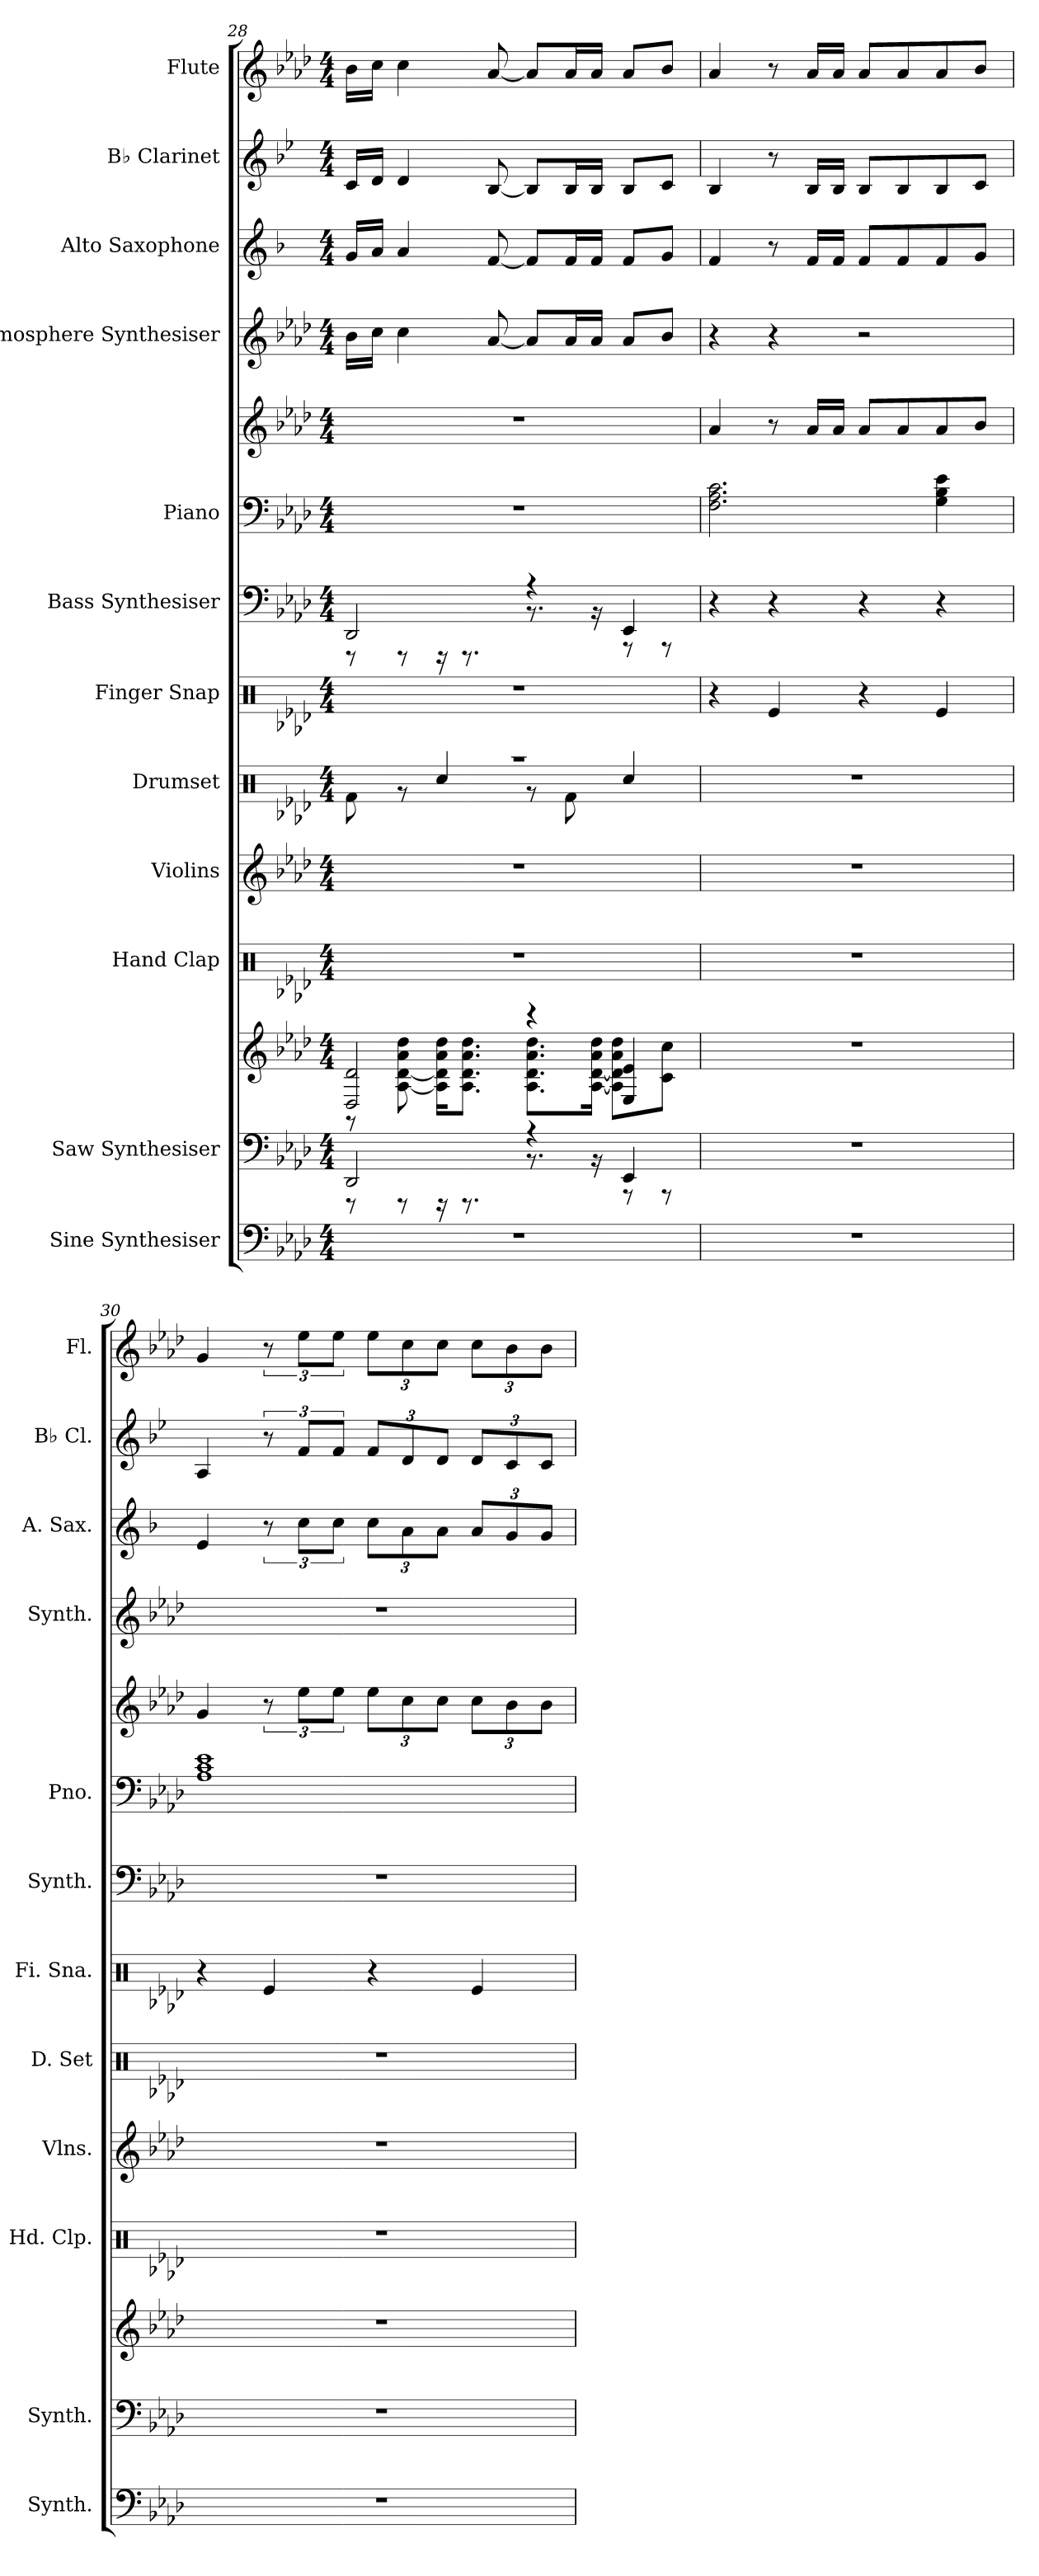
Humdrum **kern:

**kern	**kern	**kern	**kern	**kern	**kern	**kern	**kern	**kern	**kern	**kern	**kern	**kern	**kern
*part12	*part11	*part11	*part10	*part9	*part8	*part7	*part6	*part5	*part5	*part4	*part3	*part2	*part1
*staff14	*staff13	*staff12	*staff11	*staff10	*staff9	*staff8	*staff7	*staff6	*staff5	*staff4	*staff3	*staff2	*staff1
*I"Sine Synthesiser	*I"Saw Synthesiser	*	*I"Hand Clap	*I"Violins	*I"Drumset	*I"Finger Snap	*I"Bass Synthesiser	*I"Piano	*	*I"Atmosphere Synthesiser	*I"Alto Saxophone	*I"B♭ Clarinet	*I"Flute
*I'Synth.	*I'Synth.	*	*I'Hd. Clp.	*I'Vlns.	*I'D. Set	*I'Fi. Sna.	*I'Synth.	*I'Pno.	*	*I'Synth.	*I'A. Sax.	*I'B♭ Cl.	*I'Fl.
*clefF4	*clefF4	*clefG2	*clefX	*clefG2	*clefX	*clefX	*clefF4	*clefF4	*clefG2	*clefG2	*clefG2	*clefG2	*clefG2
*	*	*	*	*	*	*	*	*	*	*	*ITrd5c9	*ITrd1c2	*
*k[b-e-a-d-]	*k[b-e-a-d-]	*k[b-e-a-d-]	*k[b-e-a-d-]	*k[b-e-a-d-]	*k[b-e-a-d-]	*k[b-e-a-d-]	*k[b-e-a-d-]	*k[b-e-a-d-]	*k[b-e-a-d-]	*k[b-e-a-d-]	*k[b-e-a-d-]	*k[b-e-a-d-]	*k[b-e-a-d-]
*M4/4	*M4/4	*M4/4	*M4/4	*M4/4	*M4/4	*M4/4	*M4/4	*M4/4	*M4/4	*M4/4	*M4/4	*M4/4	*M4/4
=28	=28	=28	=28	=28	=28	=28	=28	=28	=28	=28	=28	=28	=28
*	*^	*^	*	*	*^	*	*^	*	*	*	*	*	*
1r	2DD-/	8r	2D-/ 2d-/	8r	1r	1r	1r	8Rf\	1r	2DD-/	8r	1r	1r	16b-\LL	16B-/LL	16B-/LL	16b-\LL
.	.	.	.	.	.	.	.	.	.	.	.	.	.	16cc\JJ	16c/JJ	16c/JJ	16cc\JJ
.	.	8r	.	[8A-\ [8d-\ 8a-\ 8dd-\	.	.	.	8r	.	.	8r	.	.	4cc\	4c/	4c/	4cc\
.	.	16r	.	16A-\] 16d-\] 16a-\ 16dd-\KL	.	.	.	4Rcc/	.	.	16r	.	.	.	.	.	.
.	.	8.r	.	8.A-\ 8.d-\ 8.a-\ 8.dd-\J	.	.	.	.	.	.	8.r	.	.	.	.	.	.
.	.	.	.	.	.	.	.	.	.	.	.	.	.	[8a-/	[8A-/	[8A-/	[8a-/
.	4r	8.r	4r	8.A-\ 8.d-\ 8.a-\ 8.dd-\L	.	.	.	8r	.	4r	8.r	.	.	8a-/L]	8A-/L]	8A-/L]	8a-/L]
.	.	.	.	.	.	.	.	8Rf\	.	.	.	.	.	16a-/L	16A-/L	16A-/L	16a-/L
.	.	16r	.	[16A-\ [16d-\ 16a-\ 16dd-\Jk	.	.	.	.	.	.	16r	.	.	16a-/JJ	16A-/JJ	16A-/JJ	16a-/JJ
.	4EE-/	8r	4E-/ 4e-/	8A-\] 8d-\] 8a-\ 8dd-\L	.	.	.	4Rcc/	.	4EE-/	8r	.	.	8a-/L	8A-/L	8A-/L	8a-/L
.	.	8r	.	8c\ 8cc\J	.	.	.	.	.	.	8r	.	.	8b-/J	8B-/J	8B-/J	8b-/J
*	*v	*v	*	*	*	*	*v	*v	*	*v	*v	*	*	*	*	*	*
*	*	*v	*v	*	*	*	*	*	*	*	*	*	*	*
=29	=29	=29	=29	=29	=29	=29	=29	=29	=29	=29	=29	=29	=29
1r	1r	1r	1r	1r	1r	4r	4r	2.F\ 2.A-\ 2.c\	4a-/	4r	4A-/	4A-/	4a-/
.	.	.	.	.	.	4Re/	4r	.	8r	4r	8r	8r	8r
.	.	.	.	.	.	.	.	.	16a-/LL	.	16A-/LL	16A-/LL	16a-/LL
.	.	.	.	.	.	.	.	.	16a-/JJ	.	16A-/JJ	16A-/JJ	16a-/JJ
.	.	.	.	.	.	4r	4r	.	8a-/L	2r	8A-/L	8A-/L	8a-/L
.	.	.	.	.	.	.	.	.	8a-/	.	8A-/	8A-/	8a-/
.	.	.	.	.	.	4Re/	4r	4G\ 4B-\ 4e-\	8a-/	.	8A-/	8A-/	8a-/
.	.	.	.	.	.	.	.	.	8b-/J	.	8B-/J	8B-/J	8b-/J
=30	=30	=30	=30	=30	=30	=30	=30	=30	=30	=30	=30	=30	=30
1r	1r	1r	1r	1r	1r	4r	1r	1A- 1c 1e-	4g/	1r	4G/	4G/	4g/
.	.	.	.	.	.	4Re/	.	.	12r	.	12r	12r	12r
.	.	.	.	.	.	.	.	.	12ee-\L	.	12e-\L	12e-/L	12ee-\L
.	.	.	.	.	.	.	.	.	12ee-\J	.	12e-\J	12e-/J	12ee-\J
*	*	*	*	*	*	*	*	*	*Xbrackettup	*	*Xbrackettup	*Xbrackettup	*Xbrackettup
.	.	.	.	.	.	4r	.	.	12ee-\L	.	12e-\L	12e-/L	12ee-\L
.	.	.	.	.	.	.	.	.	12cc\	.	12c\	12c/	12cc\
.	.	.	.	.	.	.	.	.	12cc\J	.	12c\J	12c/J	12cc\J
.	.	.	.	.	.	4Re/	.	.	12cc\L	.	12c/L	12c/L	12cc\L
.	.	.	.	.	.	.	.	.	12b-\	.	12B-/	12B-/	12b-\
.	.	.	.	.	.	.	.	.	12b-\J	.	12B-/J	12B-/J	12b-\J
=	=	=	=	=	=	=	=	=	=	=	=	=	=
*-	*-	*-	*-	*-	*-	*-	*-	*-	*-	*-	*-	*-	*-
